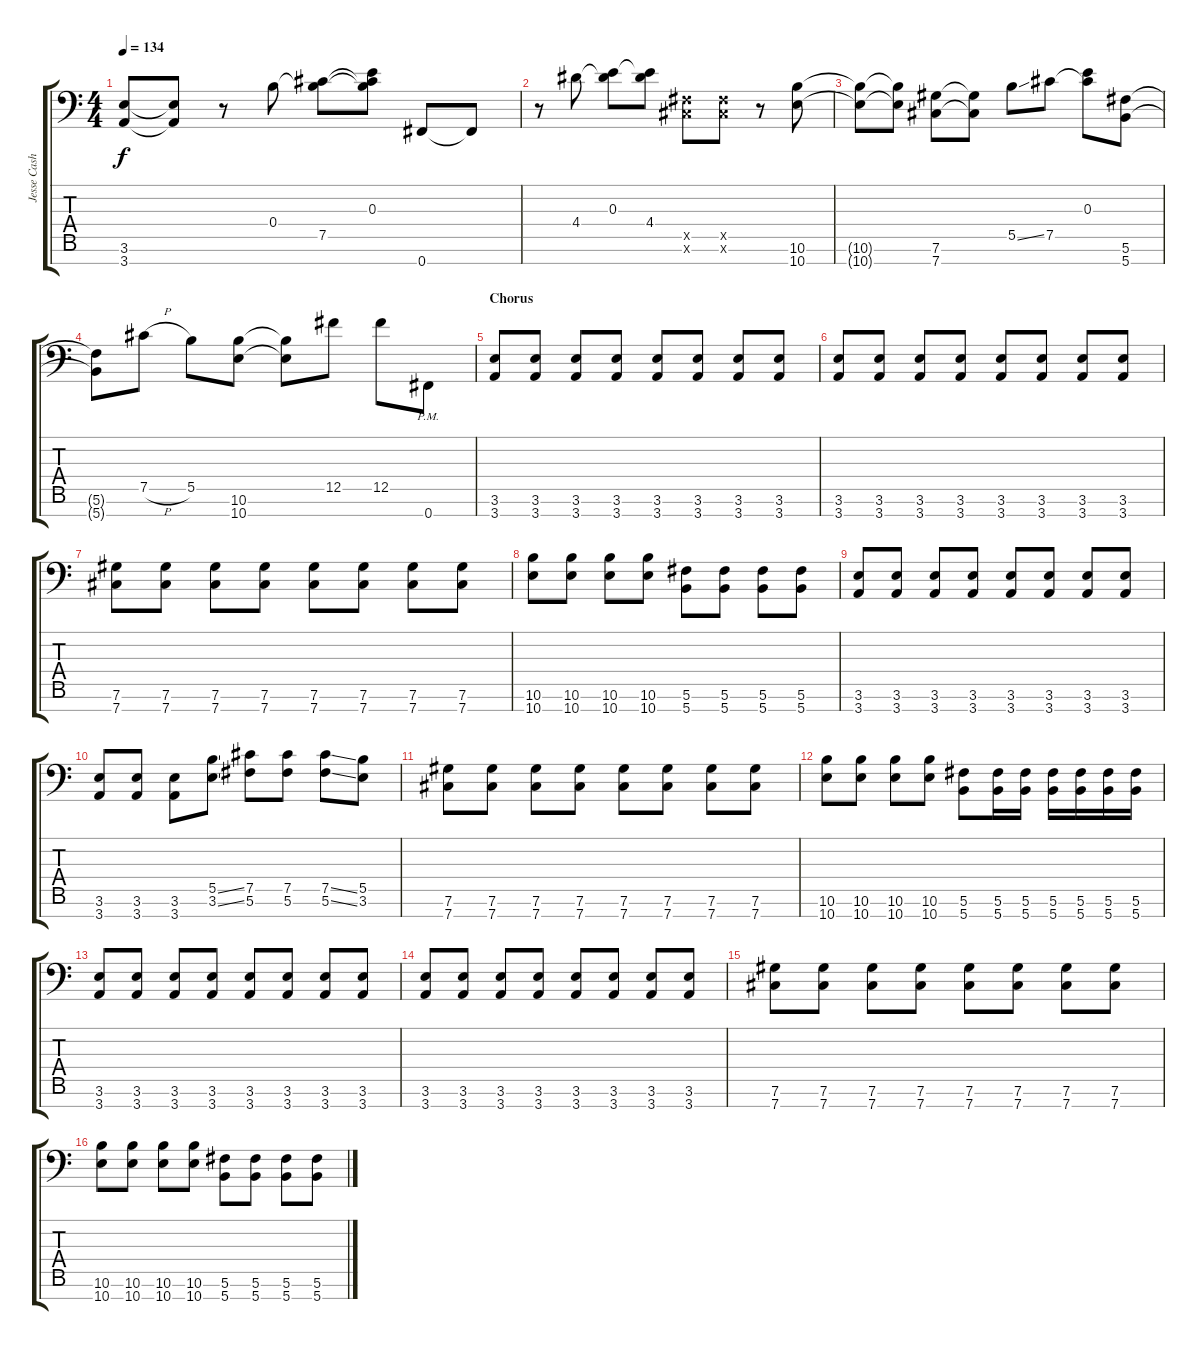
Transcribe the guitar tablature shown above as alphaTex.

\track ("Jesse Cash" "Jesse Cash") {instrument distortionguitar}
\staff {score tabs}
\tuning (Db4 Ab3 E3 B2 Gb2 Db2 Gb1) {hide}
\ts (4 4)
\tempo 134
\clef f4
\ks c
(3.6 3.7).8{dy f} (3.6{t} 3.7{t}).8 r.8 0.4.8 (0.4{t} 7.5).8 (0.3 0.4{t} 7.5{t}).8 0.7.8 0.7{t}.8 |
r.8 4.4.8 (0.3 4.4{t}).8 (0.3{t} 4.4).8 (0.5{x} 0.6{x}).8 (0.5{x} 0.6{x}).8 r.8 (10.6 10.7).8 |
(10.6{t} 10.7{t}).8 (10.6{t} 10.7{t}).8 (7.6 7.7).8 (7.6{t} 7.7{t}).8 5.5{ss}.8 7.5.8 (0.3 7.5{t}).8 (5.6 5.7).8 |
(5.6{t} 5.7{t}).8 7.5{h}.8 5.5.8 (10.6 10.7).8 (10.6{t} 10.7{t}).8 12.5.8 12.5.8 0.7{pm}.8 |
\section ("" "Chorus")
(3.6 3.7).8 (3.6 3.7).8 (3.6 3.7).8 (3.6 3.7).8 (3.6 3.7).8 (3.6 3.7).8 (3.6 3.7).8 (3.6 3.7).8 |
(3.6 3.7).8 (3.6 3.7).8 (3.6 3.7).8 (3.6 3.7).8 (3.6 3.7).8 (3.6 3.7).8 (3.6 3.7).8 (3.6 3.7).8 |
(7.6 7.7).8 (7.6 7.7).8 (7.6 7.7).8 (7.6 7.7).8 (7.6 7.7).8 (7.6 7.7).8 (7.6 7.7).8 (7.6 7.7).8 |
(10.6 10.7).8 (10.6 10.7).8 (10.6 10.7).8 (10.6 10.7).8 (5.6 5.7).8 (5.6 5.7).8 (5.6 5.7).8 (5.6 5.7).8 |
(3.6 3.7).8 (3.6 3.7).8 (3.6 3.7).8 (3.6 3.7).8 (3.6 3.7).8 (3.6 3.7).8 (3.6 3.7).8 (3.6 3.7).8 |
(3.6 3.7).8 (3.6 3.7).8 (3.6 3.7).8 (5.5{ss} 3.6{ss}).8 (7.5 5.6).8 (7.5 5.6).8 (7.5{ss} 5.6{ss}).8 (5.5 3.6).8 |
(7.6 7.7).8 (7.6 7.7).8 (7.6 7.7).8 (7.6 7.7).8 (7.6 7.7).8 (7.6 7.7).8 (7.6 7.7).8 (7.6 7.7).8 |
(10.6 10.7).8 (10.6 10.7).8 (10.6 10.7).8 (10.6 10.7).8 (5.6 5.7).8 (5.6 5.7).16 (5.6 5.7).16 (5.6 5.7).16 (5.6 5.7).16 (5.6 5.7).16 (5.6 5.7).16 |
(3.6 3.7).8 (3.6 3.7).8 (3.6 3.7).8 (3.6 3.7).8 (3.6 3.7).8 (3.6 3.7).8 (3.6 3.7).8 (3.6 3.7).8 |
(3.6 3.7).8 (3.6 3.7).8 (3.6 3.7).8 (3.6 3.7).8 (3.6 3.7).8 (3.6 3.7).8 (3.6 3.7).8 (3.6 3.7).8 |
(7.6 7.7).8 (7.6 7.7).8 (7.6 7.7).8 (7.6 7.7).8 (7.6 7.7).8 (7.6 7.7).8 (7.6 7.7).8 (7.6 7.7).8 |
(10.6 10.7).8 (10.6 10.7).8 (10.6 10.7).8 (10.6 10.7).8 (5.6 5.7).8 (5.6 5.7).8 (5.6 5.7).8 (5.6 5.7).8
